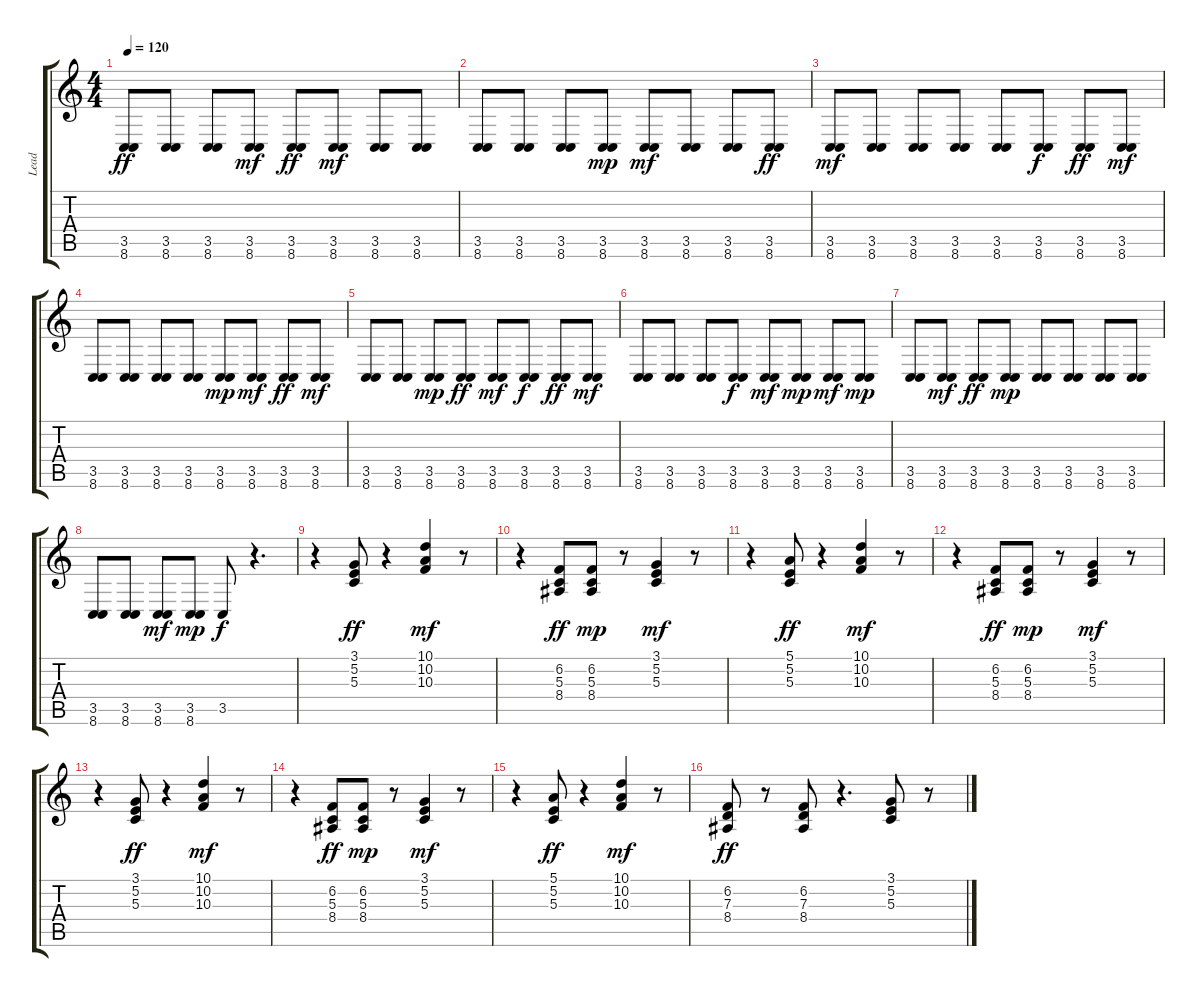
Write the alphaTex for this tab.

\track ("Lead" "Lead") {instrument lead8bassandlead}
\staff {score tabs}
\tuning (E4 B3 G3 D3 A2 E2) {hide}
\ts (4 4)
\tempo 120
\clef g2
\ks c
(3.5 8.6).8{dy ff} (3.5 8.6).8 (3.5 8.6).8 (3.5 8.6).8{dy mf} (3.5 8.6).8{dy ff} (3.5 8.6).8{dy mf} (3.5 8.6).8 (3.5 8.6).8 |
(3.5 8.6).8 (3.5 8.6).8 (3.5 8.6).8 (3.5 8.6).8{dy mp} (3.5 8.6).8{dy mf} (3.5 8.6).8 (3.5 8.6).8 (3.5 8.6).8{dy ff} |
(3.5 8.6).8{dy mf} (3.5 8.6).8 (3.5 8.6).8 (3.5 8.6).8 (3.5 8.6).8 (3.5 8.6).8{dy f} (3.5 8.6).8{dy ff} (3.5 8.6).8{dy mf} |
(3.5 8.6).8 (3.5 8.6).8 (3.5 8.6).8 (3.5 8.6).8 (3.5 8.6).8{dy mp} (3.5 8.6).8{dy mf} (3.5 8.6).8{dy ff} (3.5 8.6).8{dy mf} |
(3.5 8.6).8 (3.5 8.6).8 (3.5 8.6).8{dy mp} (3.5 8.6).8{dy ff} (3.5 8.6).8{dy mf} (3.5 8.6).8{dy f} (3.5 8.6).8{dy ff} (3.5 8.6).8{dy mf} |
(3.5 8.6).8 (3.5 8.6).8 (3.5 8.6).8 (3.5 8.6).8{dy f} (3.5 8.6).8{dy mf} (3.5 8.6).8{dy mp} (3.5 8.6).8{dy mf} (3.5 8.6).8{dy mp} |
(3.5 8.6).8 (3.5 8.6).8{dy mf} (3.5 8.6).8{dy ff} (3.5 8.6).8{dy mp} (3.5 8.6).8 (3.5 8.6).8 (3.5 8.6).8 (3.5 8.6).8 |
(3.5 8.6).8 (3.5 8.6).8 (3.5 8.6).8{dy mf} (3.5 8.6).8{dy mp} 3.5.8{dy f} r.4{d} |
r.4 (3.1 5.2 5.3).8{dy ff} r.4 (10.1 10.2 10.3).4{dy mf} r.8 |
r.4 (6.2 5.3 8.4).8{dy ff} (6.2 5.3 8.4).8{dy mp} r.8 (3.1 5.2 5.3).4{dy mf} r.8 |
r.4 (5.1 5.2 5.3).8{dy ff} r.4 (10.1 10.2 10.3).4{dy mf} r.8 |
r.4 (6.2 5.3 8.4).8{dy ff} (6.2 5.3 8.4).8{dy mp} r.8 (3.1 5.2 5.3).4{dy mf} r.8 |
r.4 (3.1 5.2 5.3).8{dy ff} r.4 (10.1 10.2 10.3).4{dy mf} r.8 |
r.4 (6.2 5.3 8.4).8{dy ff} (6.2 5.3 8.4).8{dy mp} r.8 (3.1 5.2 5.3).4{dy mf} r.8 |
r.4 (5.1 5.2 5.3).8{dy ff} r.4 (10.1 10.2 10.3).4{dy mf} r.8 |
(6.2 7.3 8.4).8{dy ff} r.8 (6.2 7.3 8.4).8 r.4{d} (3.1 5.2 5.3).8 r.8
